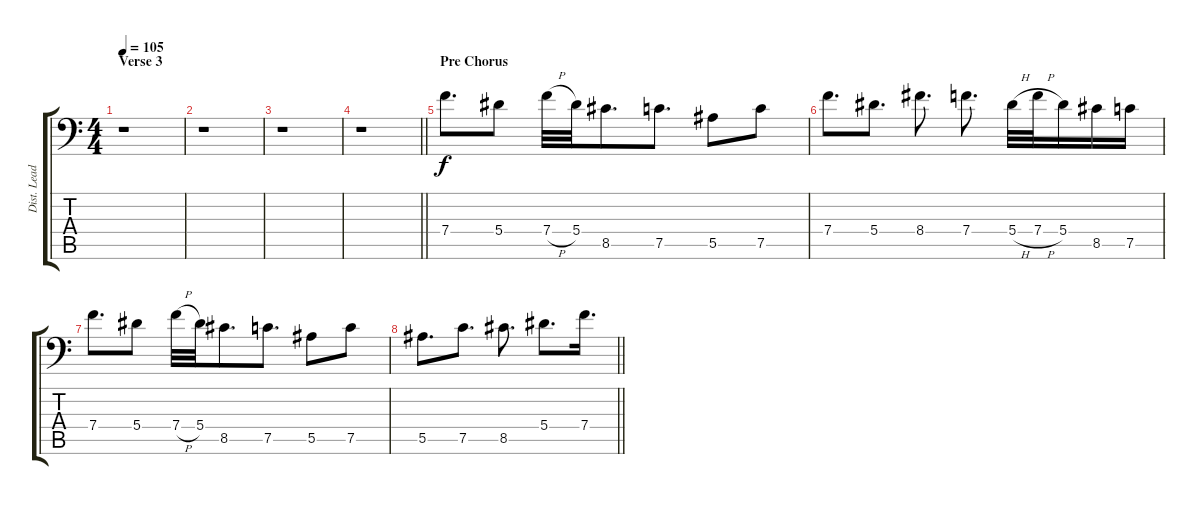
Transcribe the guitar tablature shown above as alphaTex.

\track ("Dist. Lead Guitar 1" "Dist. Lead") {instrument distortionguitar}
\staff {score tabs}
\tuning (C4 G3 Eb3 Bb2 F2 Bb1) {hide}
\ts (4 4)
\section ("" "Verse 3")
\tempo 105
\clef f4
\ks c
r.1{dy f} |
r.1 |
r.1 |
\barLineRight lightlight
r.1 |
\section ("" "Pre Chorus")
7.4.8{d volume 13 beam merge} 5.4.8 7.4{h}.32 5.4.32 8.5.8{d beam merge} 7.5.8{d} 5.5.8 7.5.8 |
7.4.8{d beam merge} 5.4.8{d} 8.4.8{d} 7.4.8{d} 5.4{h}.32 7.4{h}.32 5.4.16 8.5.16{beam merge} 7.5.16 |
7.4.8{d beam merge} 5.4.8 7.4{h}.32 5.4.32 8.5.8{d beam merge} 7.5.8{d} 5.5.8 7.5.8 |
\barLineRight lightlight
5.5.8{d beam merge} 7.5.8{d} 8.5.8{d} 5.4.8{d beam merge} 7.4.16{d}
